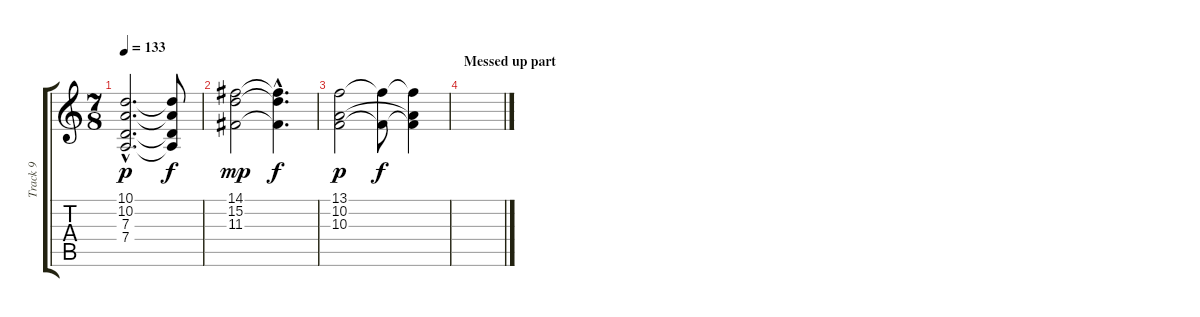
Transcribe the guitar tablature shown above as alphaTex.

\track ("Track 9" "Track 9") {instrument stringensemble1}
\staff {score tabs}
\tuning (E4 B3 G3 D3 A2 E2) {hide}
\ts (7 8)
\tempo 133
\clef g2
\ks c
(10.1{hac} 10.2{hac} 7.3{hac} 7.4{hac}).2{d dy p} (10.1{t} 10.2{t} 7.3{t} 7.4{t}).8{dy f} |
(14.1 15.2 11.3).2{dy mp} (14.1{hac t} 15.2{hac t} 11.3{hac t}).4{d dy f} |
(13.1 10.2 10.3).2{dy p} (13.1{t} 10.3{t}).8{dy f} (13.1{t} 10.2{t} 10.3{t}).4 |
\section ("" "Messed up part")
